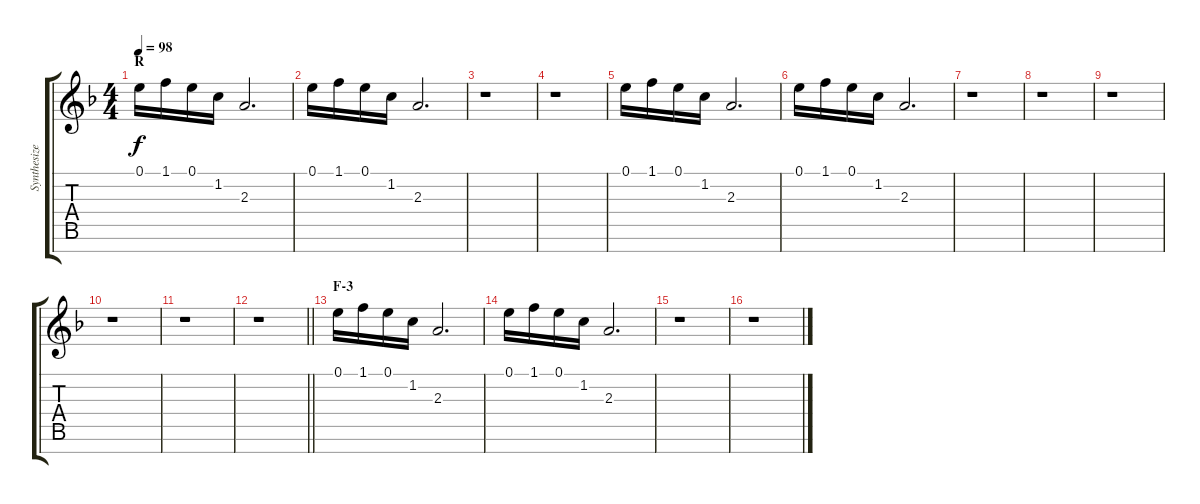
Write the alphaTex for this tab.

\track ("Synthesizer" "Synthesize") {instrument lead2sawtooth}
\staff {score tabs}
\tuning (E5 B4 G4 D4 A3 E3 B2) {hide}
\ts (4 4)
\section ("" "R")
\tempo 98
\clef g2
\ks f
0.1.16{dy f} 1.1.16 0.1.16 1.2.16 2.3.2{d} |
0.1.16 1.1.16 0.1.16 1.2.16 2.3.2{d} |
r.1 |
r.1 |
0.1.16 1.1.16 0.1.16 1.2.16 2.3.2{d} |
0.1.16 1.1.16 0.1.16 1.2.16 2.3.2{d} |
r.1 |
r.1 |
r.1 |
r.1 |
r.1 |
\barLineRight lightlight
r.1 |
\section ("" "F-3")
0.1.16 1.1.16 0.1.16 1.2.16 2.3.2{d} |
0.1.16 1.1.16 0.1.16 1.2.16 2.3.2{d} |
r.1 |
r.1
